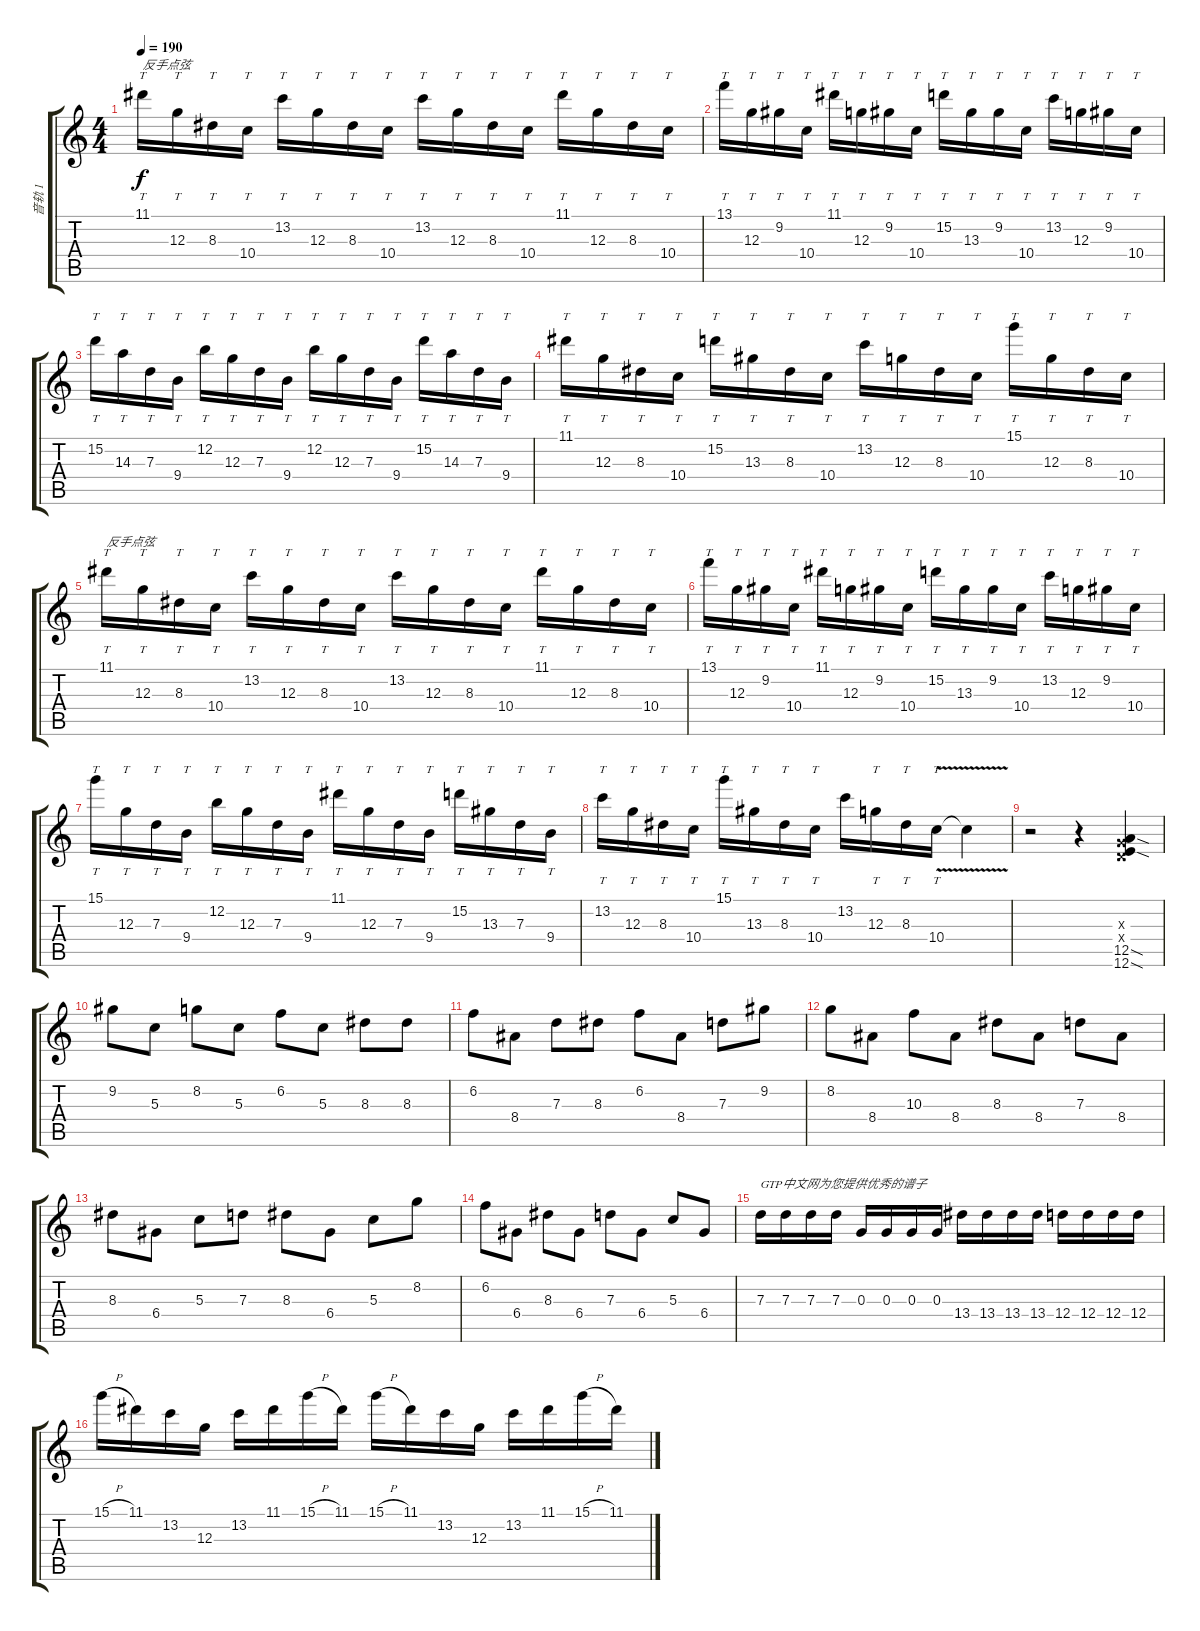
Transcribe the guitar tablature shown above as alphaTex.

\track ("音轨 1" "音轨 1") {instrument overdrivenguitar}
\staff {score tabs}
\tuning (E4 B3 G3 D3 A2 E2) {hide}
\ts (4 4)
\tempo 190
\clef g2
\ks c
11.1.16{tt txt "反手点弦" dy f} 12.3.16{tt} 8.3.16{tt} 10.4.16{tt} 13.2.16{tt} 12.3.16{tt} 8.3.16{tt} 10.4.16{tt} 13.2.16{tt} 12.3.16{tt} 8.3.16{tt} 10.4.16{tt} 11.1.16{tt} 12.3.16{tt} 8.3.16{tt} 10.4.16{tt} |
13.1.16{tt} 12.3.16{tt} 9.2.16{tt} 10.4.16{tt} 11.1.16{tt} 12.3.16{tt} 9.2.16{tt} 10.4.16{tt} 15.2.16{tt} 13.3.16{tt} 9.2.16{tt} 10.4.16{tt} 13.2.16{tt} 12.3.16{tt} 9.2.16{tt} 10.4.16{tt} |
15.2.16{tt} 14.3.16{tt} 7.3.16{tt} 9.4.16{tt} 12.2.16{tt} 12.3.16{tt} 7.3.16{tt} 9.4.16{tt} 12.2.16{tt} 12.3.16{tt} 7.3.16{tt} 9.4.16{tt} 15.2.16{tt} 14.3.16{tt} 7.3.16{tt} 9.4.16{tt} |
11.1.16{tt} 12.3.16{tt} 8.3.16{tt} 10.4.16{tt} 15.2.16{tt} 13.3.16{tt} 8.3.16{tt} 10.4.16{tt} 13.2.16{tt} 12.3.16{tt} 8.3.16{tt} 10.4.16{tt} 15.1.16{tt} 12.3.16{tt} 8.3.16{tt} 10.4.16{tt} |
11.1.16{tt txt "反手点弦"} 12.3.16{tt} 8.3.16{tt} 10.4.16{tt} 13.2.16{tt} 12.3.16{tt} 8.3.16{tt} 10.4.16{tt} 13.2.16{tt} 12.3.16{tt} 8.3.16{tt} 10.4.16{tt} 11.1.16{tt} 12.3.16{tt} 8.3.16{tt} 10.4.16{tt} |
13.1.16{tt} 12.3.16{tt} 9.2.16{tt} 10.4.16{tt} 11.1.16{tt} 12.3.16{tt} 9.2.16{tt} 10.4.16{tt} 15.2.16{tt} 13.3.16{tt} 9.2.16{tt} 10.4.16{tt} 13.2.16{tt} 12.3.16{tt} 9.2.16{tt} 10.4.16{tt} |
15.1.16{tt} 12.3.16{tt} 7.3.16{tt} 9.4.16{tt} 12.2.16{tt} 12.3.16{tt} 7.3.16{tt} 9.4.16{tt} 11.1.16{tt} 12.3.16{tt} 7.3.16{tt} 9.4.16{tt} 15.2.16{tt} 13.3.16{tt} 7.3.16{tt} 9.4.16{tt} |
13.2.16{tt} 12.3.16{tt} 8.3.16{tt} 10.4.16{tt} 15.1.16{tt} 13.3.16{tt} 8.3.16{tt} 10.4.16{tt} 13.2.16 12.3.16{tt} 8.3.16{tt} 10.4{v}.16{tt} 10.4{t}.4 |
r.2 r.4 (0.3{x} 0.4{x} 12.5{sod} 12.6{sod}).4 |
9.2.8 5.3.8 8.2.8 5.3.8 6.2.8 5.3.8 8.3.8 8.3.8 |
6.2.8 8.4.8 7.3.8 8.3.8 6.2.8 8.4.8 7.3.8 9.2.8 |
8.2.8 8.4.8 10.3.8 8.4.8 8.3.8 8.4.8 7.3.8 8.4.8 |
8.3.8 6.4.8 5.3.8 7.3.8 8.3.8 6.4.8 5.3.8 8.2.8 |
6.2.8 6.4.8 8.3.8 6.4.8 7.3.8 6.4.8 5.3.8 6.4.8 |
7.3.16{txt "GTP中文网为您提供优秀的谱子"} 7.3.16 7.3.16 7.3.16 0.3.16 0.3.16 0.3.16 0.3.16 13.4.16 13.4.16 13.4.16 13.4.16 12.4.16 12.4.16 12.4.16 12.4.16 |
15.1{h}.16 11.1.16 13.2.16 12.3.16 13.2.16 11.1.16 15.1{h}.16 11.1.16 15.1{h}.16 11.1.16 13.2.16 12.3.16 13.2.16 11.1.16 15.1{h}.16 11.1.16
